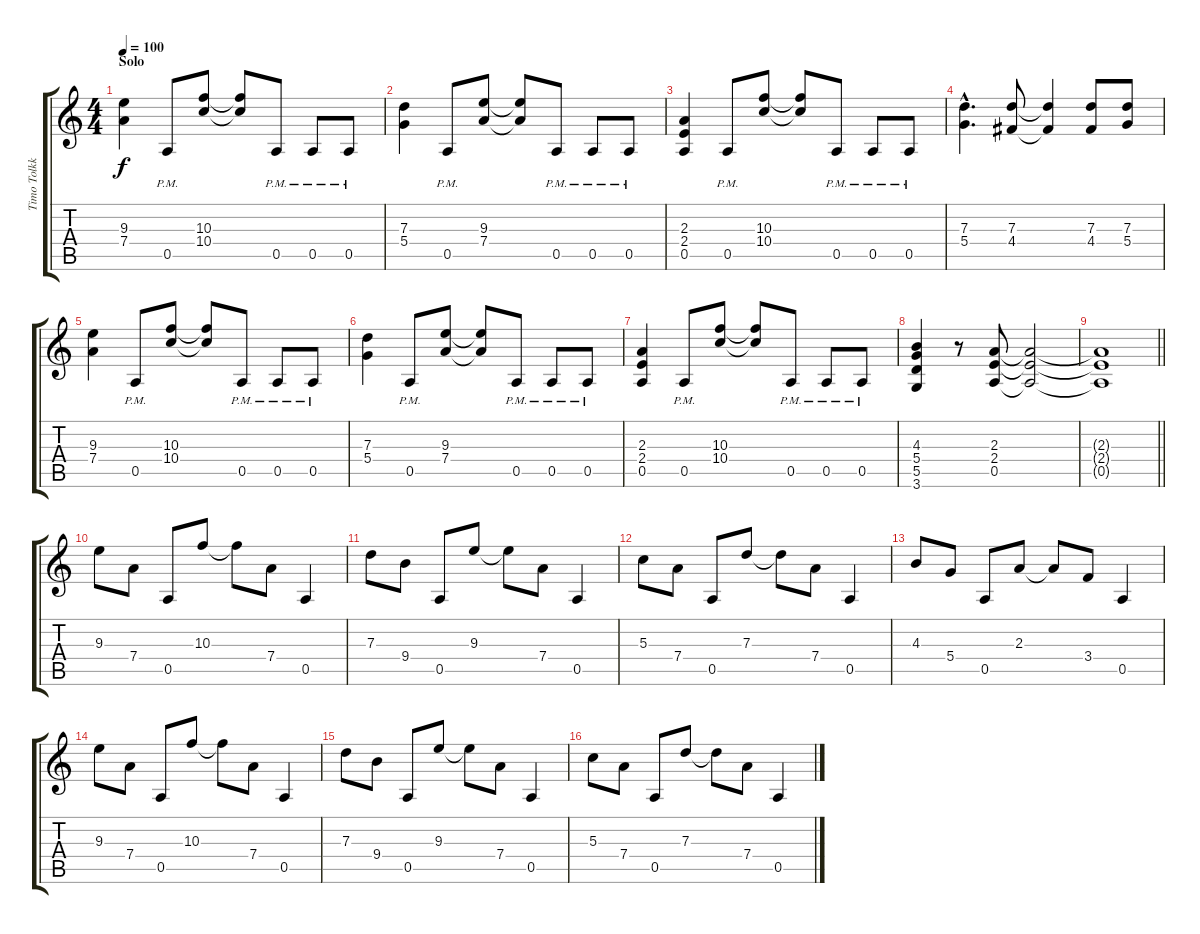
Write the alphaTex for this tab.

\track ("Timo Tolkki" "Timo Tolkk") {instrument distortionguitar}
\staff {score tabs}
\tuning (E4 B3 G3 D3 A2 E2) {hide}
\ts (4 4)
\section ("" "Solo")
\tempo 100
\clef g2
\ks c
(9.3 7.4).4{dy f instrument distortionguitar} 0.5{pm}.8 (10.3 10.4).8 (10.3{t} 10.4{t}).8 0.5{pm}.8 0.5{pm}.8 0.5{pm}.8 |
(7.3 5.4).4 0.5{pm}.8 (9.3 7.4).8 (9.3{t} 7.4{t}).8 0.5{pm}.8 0.5{pm}.8 0.5{pm}.8 |
(2.3 2.4 0.5).4 0.5{pm}.8 (10.3 10.4).8 (10.3{t} 10.4{t}).8 0.5{pm}.8 0.5{pm}.8 0.5{pm}.8 |
(7.3{hac} 5.4{hac}).4{d} (7.3 4.4).8 (7.3{t} 4.4{t}).4 (7.3 4.4).8 (7.3 5.4).8 |
(9.3 7.4).4 0.5{pm}.8 (10.3 10.4).8 (10.3{t} 10.4{t}).8 0.5{pm}.8 0.5{pm}.8 0.5{pm}.8 |
(7.3 5.4).4 0.5{pm}.8 (9.3 7.4).8 (9.3{t} 7.4{t}).8 0.5{pm}.8 0.5{pm}.8 0.5{pm}.8 |
(2.3 2.4 0.5).4 0.5{pm}.8 (10.3 10.4).8 (10.3{t} 10.4{t}).8 0.5{pm}.8 0.5{pm}.8 0.5{pm}.8 |
(4.3 5.4 5.5 3.6).4 r.8 (2.3 2.4 0.5).8 (2.3{t} 2.4{t} 0.5{t}).2 |
\barLineRight lightlight
(2.3{t} 2.4{t} 0.5{t}).1 |
9.3.8{instrument acousticguitarsteel} 7.4.8 0.5.8 10.3.8 10.3{t}.8 7.4.8 0.5.4 |
7.3.8 9.4.8 0.5.8 9.3.8 9.3{t}.8 7.4.8 0.5.4 |
5.3.8 7.4.8 0.5.8 7.3.8 7.3{t}.8 7.4.8 0.5.4 |
4.3.8 5.4.8 0.5.8 2.3.8 2.3{t}.8 3.4.8 0.5.4 |
9.3.8 7.4.8 0.5.8 10.3.8 10.3{t}.8 7.4.8 0.5.4 |
7.3.8 9.4.8 0.5.8 9.3.8 9.3{t}.8 7.4.8 0.5.4 |
5.3.8 7.4.8 0.5.8 7.3.8 7.3{t}.8 7.4.8 0.5.4
